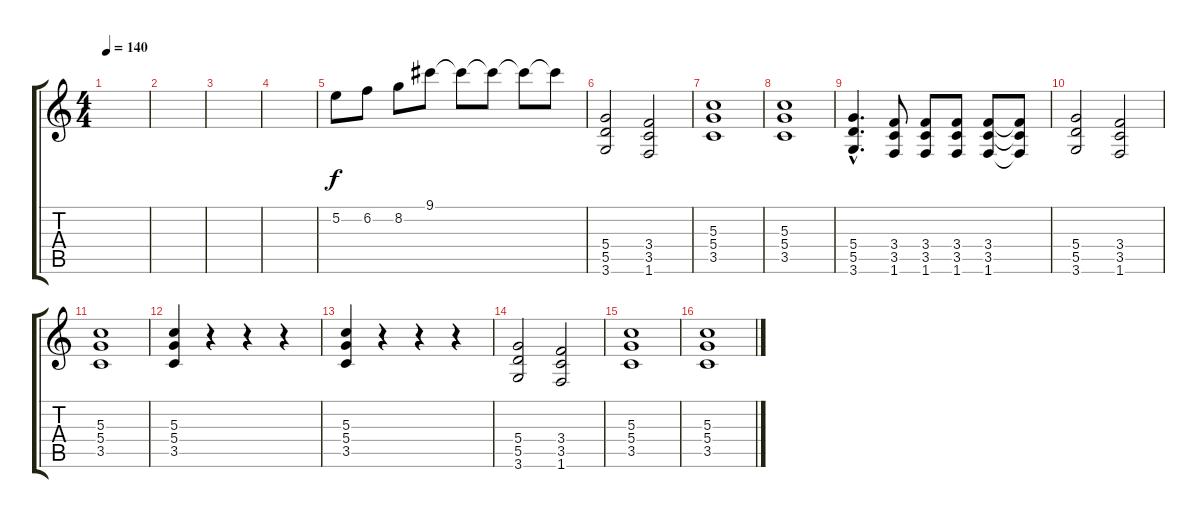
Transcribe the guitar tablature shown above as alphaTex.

\track "" {instrument overdrivenguitar}
\staff {score tabs}
\tuning (E4 B3 G3 D3 A2 E2) {hide}
\ts (4 4)
\tempo 140
\clef g2
\ks c
|
|
|
|
5.2.8 6.2.8 8.2.8 9.1.8 9.1{t}.8 9.1{t}.8 9.1{t}.8 9.1{t}.8 |
(5.4 5.5 3.6).2 (3.4 3.5 1.6).2 |
(5.3 5.4 3.5).1 |
(5.3 5.4 3.5).1 |
(5.4{hac} 5.5{hac} 3.6{hac}).4{d} (3.4 3.5 1.6).8 (3.4 3.5 1.6).8 (3.4 3.5 1.6).8 (3.4 3.5 1.6).8 (3.4{t} 3.5{t} 1.6{t}).8 |
(5.4 5.5 3.6).2 (3.4 3.5 1.6).2 |
(5.3 5.4 3.5).1 |
(5.3 5.4 3.5).4 r.4 r.4 r.4 |
(5.3 5.4 3.5).4 r.4 r.4 r.4 |
(5.4 5.5 3.6).2 (3.4 3.5 1.6).2 |
(5.3 5.4 3.5).1 |
(5.3 5.4 3.5).1
